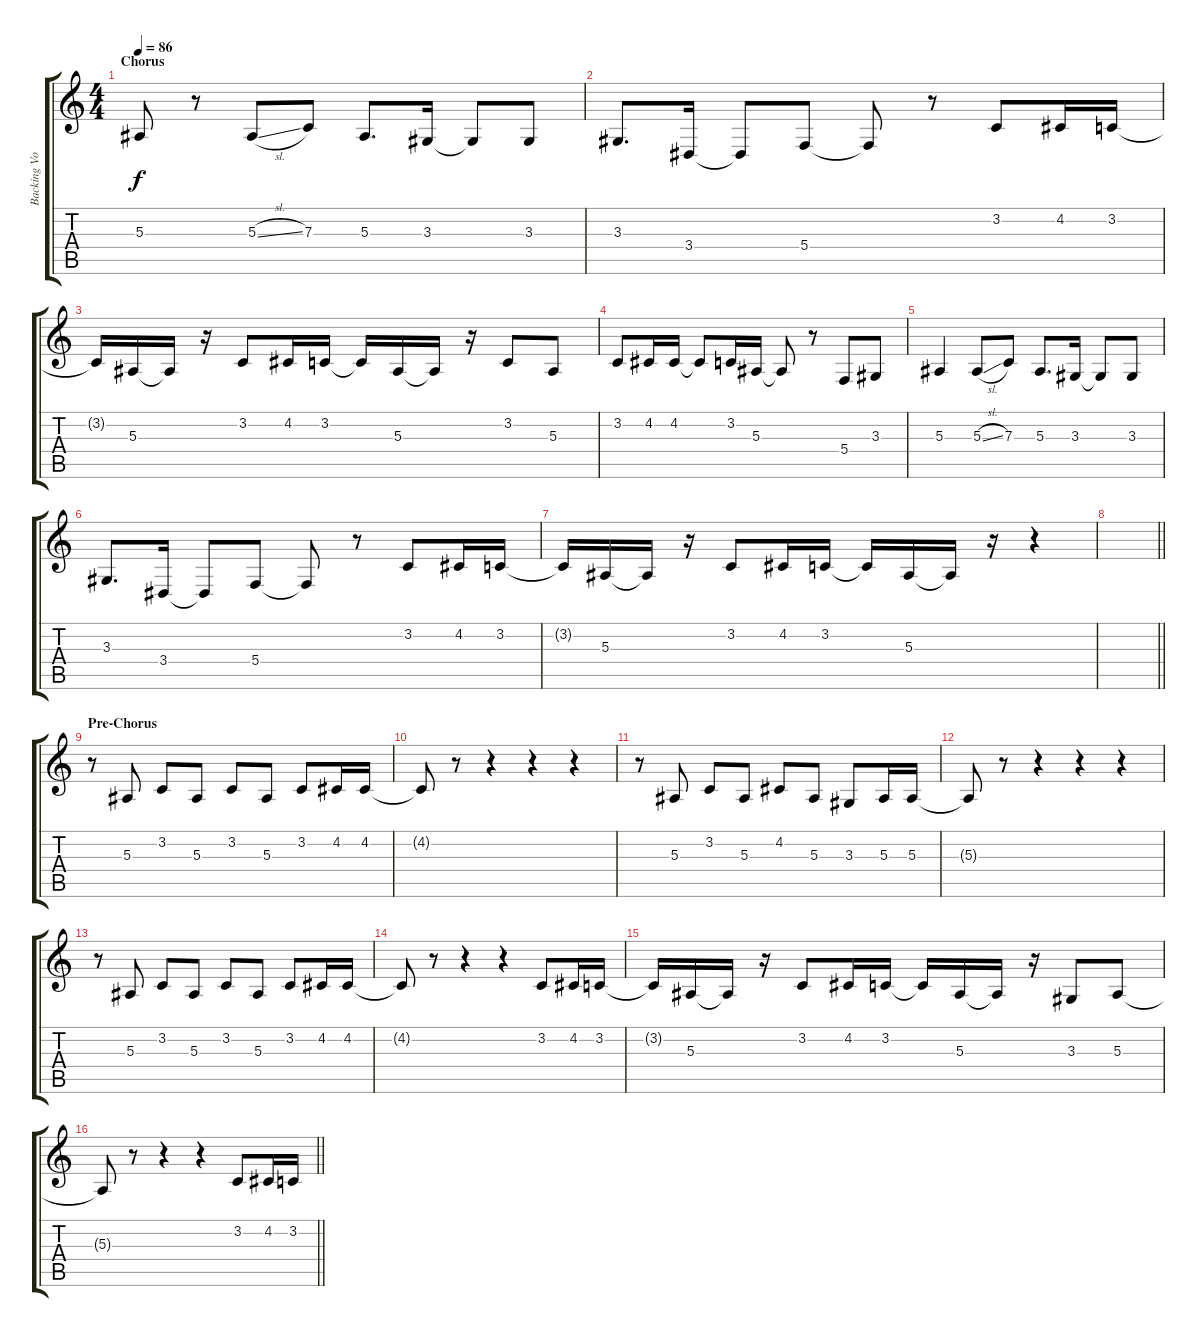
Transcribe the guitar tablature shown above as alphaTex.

\track ("Backing Vocals" "Backing Vo") {instrument lead6voice}
\staff {score tabs}
\tuning (D4 A3 F3 C3 G2 D2) {hide}
\ts (4 4)
\section ("" "Chorus")
\tempo 86
\clef g2
\ks c
5.3.8{dy f} r.8 5.3{sl}.8 7.3.8 5.3.8{d} 3.3.16 3.3{t}.8 3.3.8 |
3.3.8{d} 3.4.16 3.4{t}.8 5.4.8 5.4{t}.8 r.8 3.2.8 4.2.16 3.2.16 |
3.2{t}.16 5.3.16 5.3{t}.16 r.16 3.2.8 4.2.16 3.2.16 3.2{t}.16 5.3.16 5.3{t}.16 r.16 3.2.8 5.3.8 |
3.2.8 4.2.16 4.2.16 4.2{t}.8 3.2.16 5.3.16 5.3{t}.8 r.8 5.4.8 3.3.8 |
5.3.4 5.3{sl}.8 7.3.8 5.3.8{d} 3.3.16 3.3{t}.8 3.3.8 |
3.3.8{d} 3.4.16 3.4{t}.8 5.4.8 5.4{t}.8 r.8 3.2.8 4.2.16 3.2.16 |
3.2{t}.16 5.3.16 5.3{t}.16 r.16 3.2.8 4.2.16 3.2.16 3.2{t}.16 5.3.16 5.3{t}.16 r.16 r.4 |
\barLineRight lightlight
|
\section ("" "Pre-Chorus")
r.8 5.3.8 3.2.8 5.3.8 3.2.8 5.3.8 3.2.8 4.2.16 4.2.16 |
4.2{t}.8 r.8 r.4 r.4 r.4 |
r.8 5.3.8 3.2.8 5.3.8 4.2.8 5.3.8 3.3.8 5.3.16 5.3.16 |
5.3{t}.8 r.8 r.4 r.4 r.4 |
r.8 5.3.8 3.2.8 5.3.8 3.2.8 5.3.8 3.2.8 4.2.16 4.2.16 |
4.2{t}.8 r.8 r.4 r.4 3.2.8 4.2.16 3.2.16 |
3.2{t}.16 5.3.16 5.3{t}.16 r.16 3.2.8 4.2.16 3.2.16 3.2{t}.16 5.3.16 5.3{t}.16 r.16 3.3.8 5.3.8 |
\barLineRight lightlight
5.3{t}.8 r.8 r.4 r.4 3.2.8 4.2.16 3.2.16
